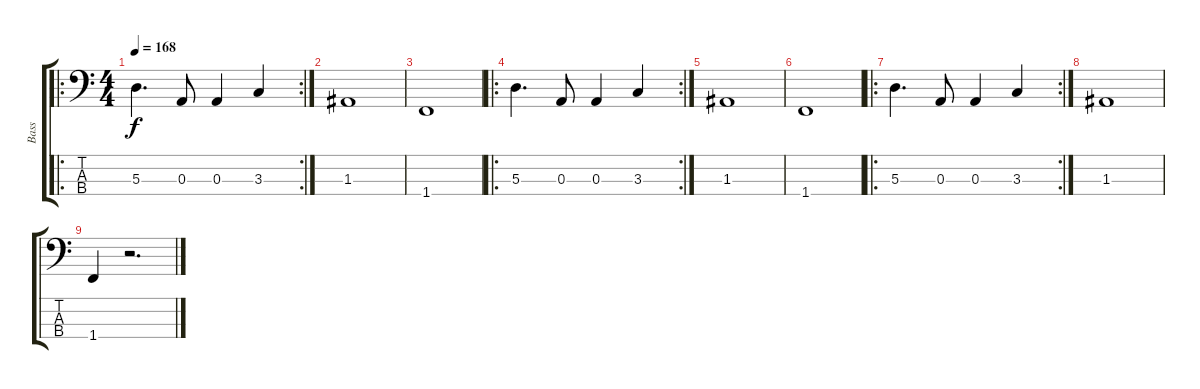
\track ("Bass" "Bass") {instrument electricbassfinger}
\staff {score tabs}
\tuning (G2 D2 A1 E1) {hide}
\ro
\rc 2
\ts (4 4)
\tempo 168
\clef f4
\ks c
5.3.4{d dy f} 0.3.8 0.3.4 3.3.4 |
1.3.1 |
1.4.1 |
\ro
\rc 2
5.3.4{d} 0.3.8 0.3.4 3.3.4 |
1.3.1 |
1.4.1 |
\ro
\rc 2
5.3.4{d} 0.3.8 0.3.4 3.3.4 |
1.3.1 |
1.4.4 r.2{d}
